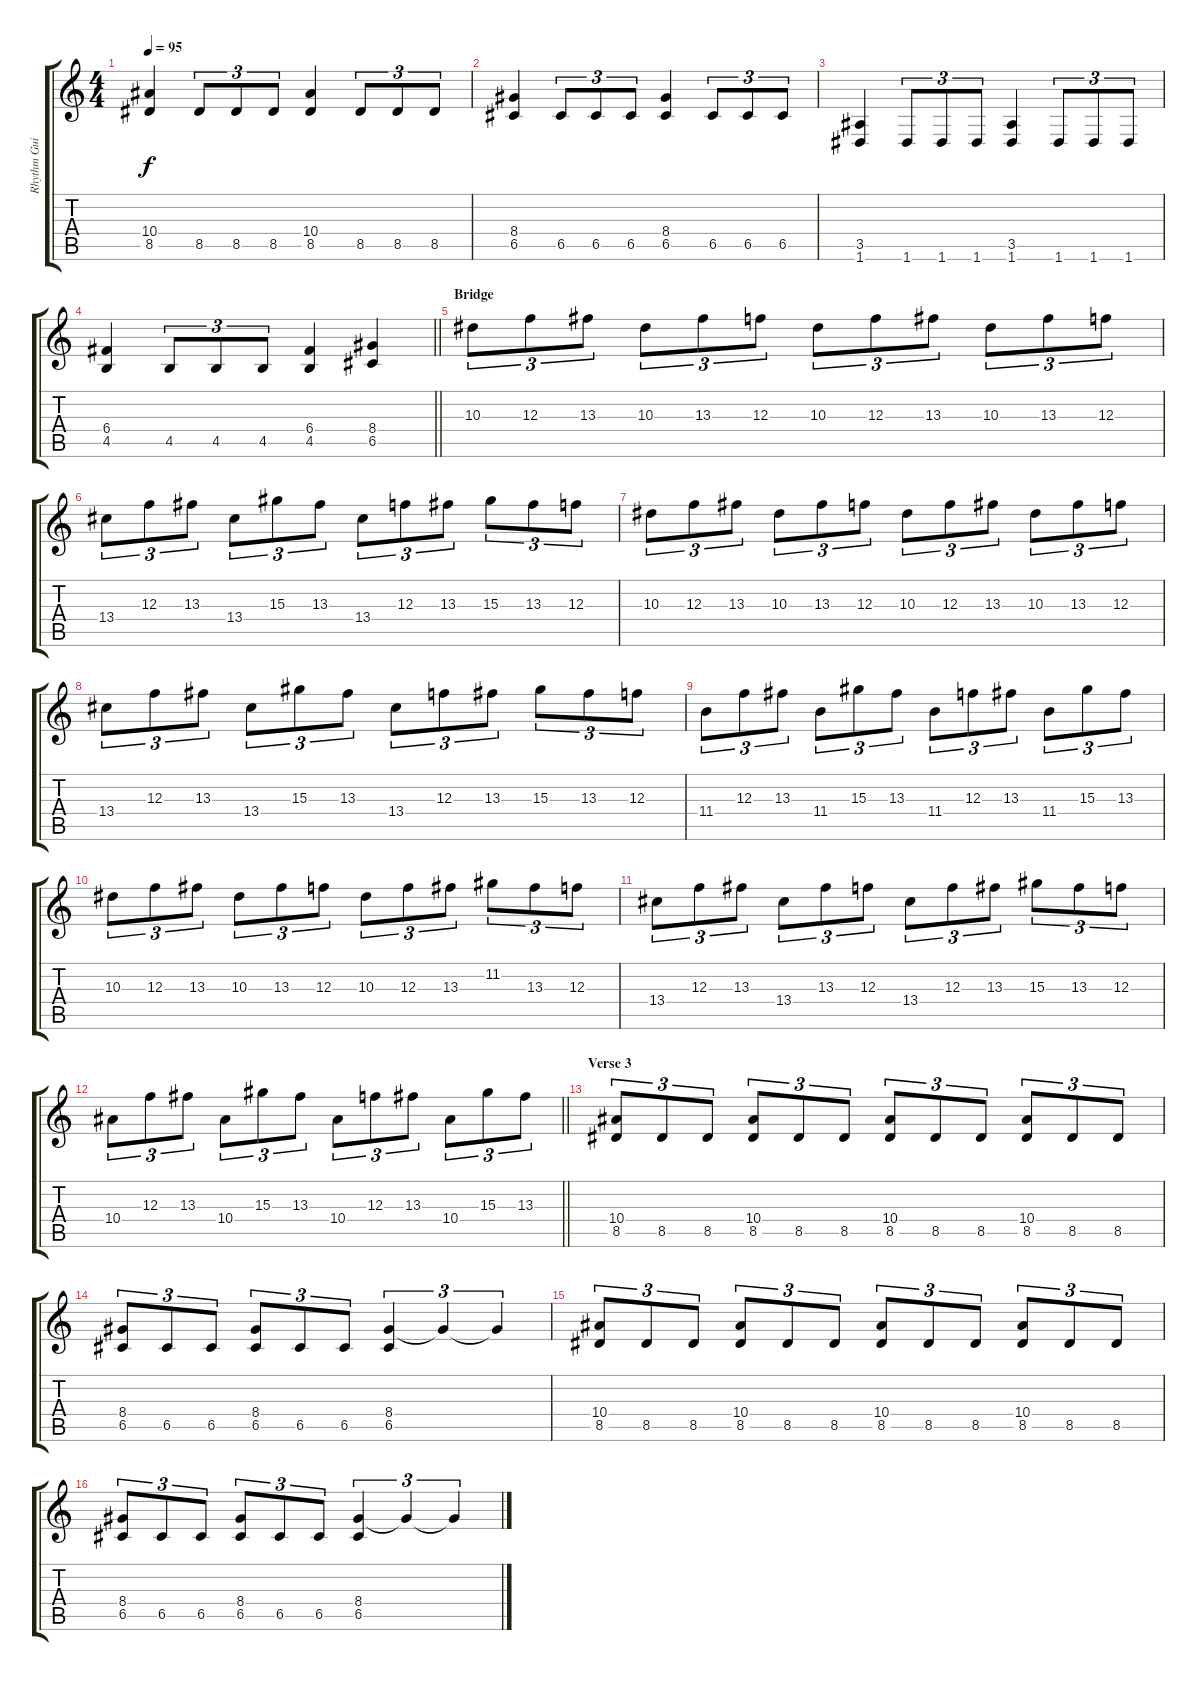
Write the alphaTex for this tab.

\track ("Rhythm Guitar" "Rhythm Gui") {instrument distortionguitar}
\staff {score tabs}
\tuning (D4 A3 F3 C3 G2 D2) {hide}
\ts (4 4)
\tempo 95
\clef g2
\ks c
(10.4 8.5).4{dy f} 8.5.8{tu (3 2)} 8.5.8{tu (3 2)} 8.5.8{tu (3 2)} (10.4 8.5).4 8.5.8{tu (3 2)} 8.5.8{tu (3 2)} 8.5.8{tu (3 2)} |
(8.4 6.5).4 6.5.8{tu (3 2)} 6.5.8{tu (3 2)} 6.5.8{tu (3 2)} (8.4 6.5).4 6.5.8{tu (3 2)} 6.5.8{tu (3 2)} 6.5.8{tu (3 2)} |
(3.5 1.6).4 1.6.8{tu (3 2)} 1.6.8{tu (3 2)} 1.6.8{tu (3 2)} (3.5 1.6).4 1.6.8{tu (3 2)} 1.6.8{tu (3 2)} 1.6.8{tu (3 2)} |
\barLineRight lightlight
(6.4 4.5).4 4.5.8{tu (3 2)} 4.5.8{tu (3 2)} 4.5.8{tu (3 2)} (6.4 4.5).4 (8.4 6.5).4 |
\section ("" "Bridge")
10.3.8{tu (3 2)} 12.3.8{tu (3 2)} 13.3.8{tu (3 2)} 10.3.8{tu (3 2)} 13.3.8{tu (3 2)} 12.3.8{tu (3 2)} 10.3.8{tu (3 2)} 12.3.8{tu (3 2)} 13.3.8{tu (3 2)} 10.3.8{tu (3 2)} 13.3.8{tu (3 2)} 12.3.8{tu (3 2)} |
13.4.8{tu (3 2)} 12.3.8{tu (3 2)} 13.3.8{tu (3 2)} 13.4.8{tu (3 2)} 15.3.8{tu (3 2)} 13.3.8{tu (3 2)} 13.4.8{tu (3 2)} 12.3.8{tu (3 2)} 13.3.8{tu (3 2)} 15.3.8{tu (3 2)} 13.3.8{tu (3 2)} 12.3.8{tu (3 2)} |
10.3.8{tu (3 2)} 12.3.8{tu (3 2)} 13.3.8{tu (3 2)} 10.3.8{tu (3 2)} 13.3.8{tu (3 2)} 12.3.8{tu (3 2)} 10.3.8{tu (3 2)} 12.3.8{tu (3 2)} 13.3.8{tu (3 2)} 10.3.8{tu (3 2)} 13.3.8{tu (3 2)} 12.3.8{tu (3 2)} |
13.4.8{tu (3 2)} 12.3.8{tu (3 2)} 13.3.8{tu (3 2)} 13.4.8{tu (3 2)} 15.3.8{tu (3 2)} 13.3.8{tu (3 2)} 13.4.8{tu (3 2)} 12.3.8{tu (3 2)} 13.3.8{tu (3 2)} 15.3.8{tu (3 2)} 13.3.8{tu (3 2)} 12.3.8{tu (3 2)} |
11.4.8{tu (3 2)} 12.3.8{tu (3 2)} 13.3.8{tu (3 2)} 11.4.8{tu (3 2)} 15.3.8{tu (3 2)} 13.3.8{tu (3 2)} 11.4.8{tu (3 2)} 12.3.8{tu (3 2)} 13.3.8{tu (3 2)} 11.4.8{tu (3 2)} 15.3.8{tu (3 2)} 13.3.8{tu (3 2)} |
10.3.8{tu (3 2)} 12.3.8{tu (3 2)} 13.3.8{tu (3 2)} 10.3.8{tu (3 2)} 13.3.8{tu (3 2)} 12.3.8{tu (3 2)} 10.3.8{tu (3 2)} 12.3.8{tu (3 2)} 13.3.8{tu (3 2)} 11.2.8{tu (3 2)} 13.3.8{tu (3 2)} 12.3.8{tu (3 2)} |
13.4.8{tu (3 2)} 12.3.8{tu (3 2)} 13.3.8{tu (3 2)} 13.4.8{tu (3 2)} 13.3.8{tu (3 2)} 12.3.8{tu (3 2)} 13.4.8{tu (3 2)} 12.3.8{tu (3 2)} 13.3.8{tu (3 2)} 15.3.8{tu (3 2)} 13.3.8{tu (3 2)} 12.3.8{tu (3 2)} |
\barLineRight lightlight
10.4.8{tu (3 2)} 12.3.8{tu (3 2)} 13.3.8{tu (3 2)} 10.4.8{tu (3 2)} 15.3.8{tu (3 2)} 13.3.8{tu (3 2)} 10.4.8{tu (3 2)} 12.3.8{tu (3 2)} 13.3.8{tu (3 2)} 10.4.8{tu (3 2)} 15.3.8{tu (3 2)} 13.3.8{tu (3 2)} |
\section ("" "Verse 3")
(10.4 8.5).8{tu (3 2)} 8.5.8{tu (3 2)} 8.5.8{tu (3 2)} (10.4 8.5).8{tu (3 2)} 8.5.8{tu (3 2)} 8.5.8{tu (3 2)} (10.4 8.5).8{tu (3 2)} 8.5.8{tu (3 2)} 8.5.8{tu (3 2)} (10.4 8.5).8{tu (3 2)} 8.5.8{tu (3 2)} 8.5.8{tu (3 2)} |
(8.4 6.5).8{tu (3 2)} 6.5.8{tu (3 2)} 6.5.8{tu (3 2)} (8.4 6.5).8{tu (3 2)} 6.5.8{tu (3 2)} 6.5.8{tu (3 2)} (8.4 6.5).4{tu (3 2)} 8.4{t}.4{tu (3 2)} 8.4{t}.4{tu (3 2)} |
(10.4 8.5).8{tu (3 2)} 8.5.8{tu (3 2)} 8.5.8{tu (3 2)} (10.4 8.5).8{tu (3 2)} 8.5.8{tu (3 2)} 8.5.8{tu (3 2)} (10.4 8.5).8{tu (3 2)} 8.5.8{tu (3 2)} 8.5.8{tu (3 2)} (10.4 8.5).8{tu (3 2)} 8.5.8{tu (3 2)} 8.5.8{tu (3 2)} |
(8.4 6.5).8{tu (3 2)} 6.5.8{tu (3 2)} 6.5.8{tu (3 2)} (8.4 6.5).8{tu (3 2)} 6.5.8{tu (3 2)} 6.5.8{tu (3 2)} (8.4 6.5).4{tu (3 2)} 8.4{t}.4{tu (3 2)} 8.4{t}.4{tu (3 2)}
